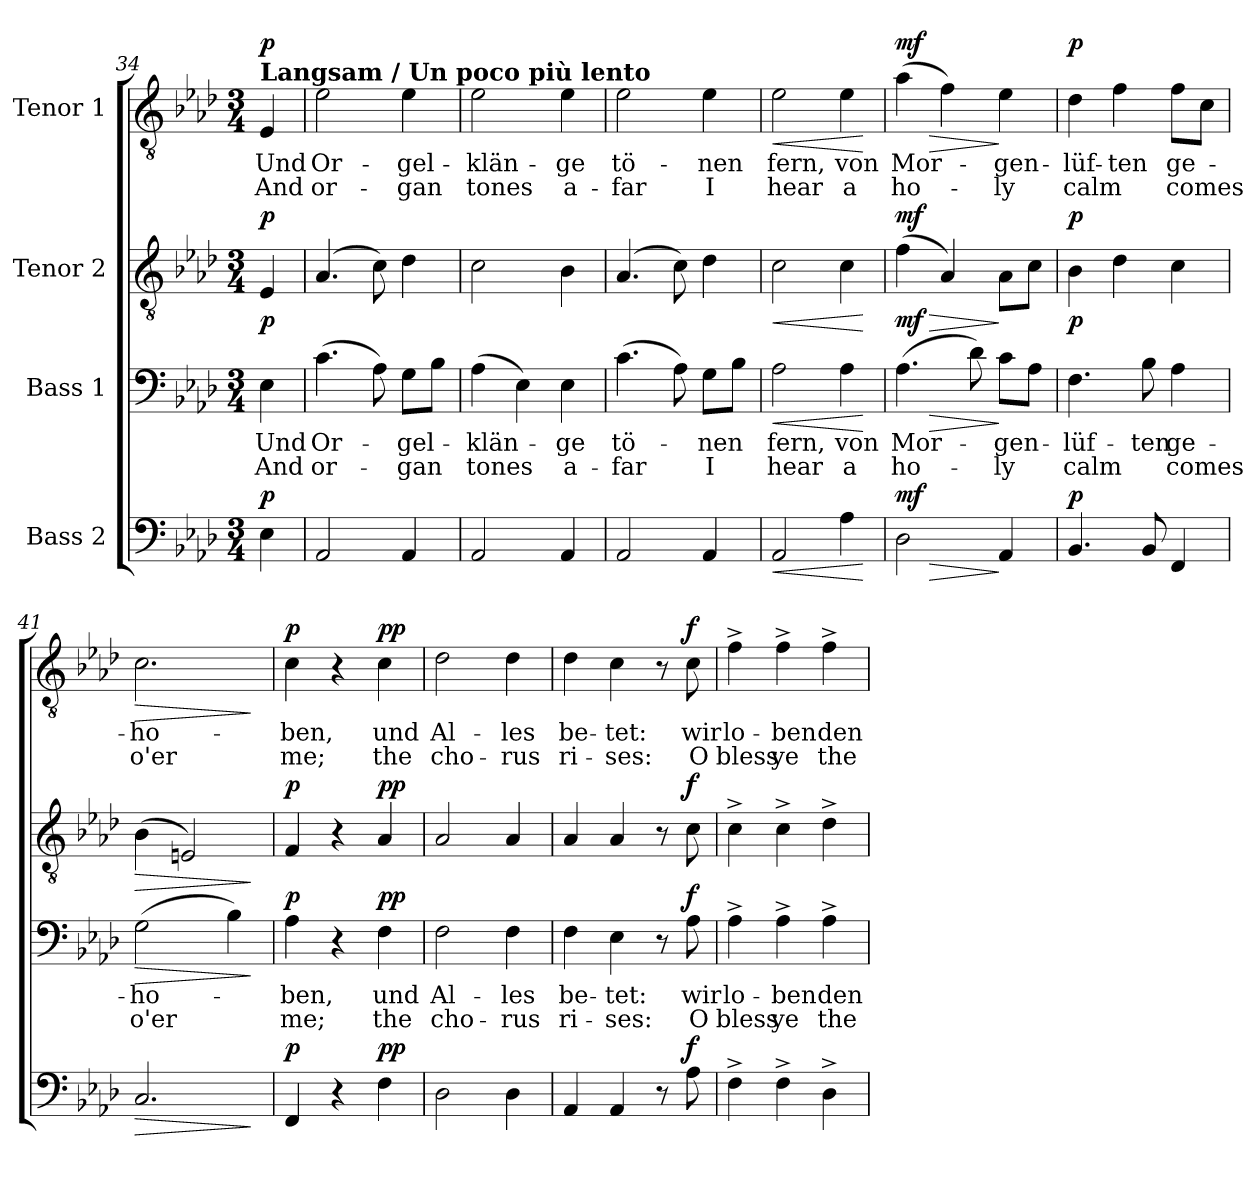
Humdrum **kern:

**kern	**dynam	**kern	**text	**text	**dynam	**kern	**dynam	**kern	**text	**text	**dynam
*part4	*part4	*part3	*part3	*part3	*part3	*part2	*part2	*part1	*part1	*part1	*part1
*staff4	*staff4	*staff3	*staff3	*staff3	*staff3	*staff2	*staff2	*staff1	*staff1	*staff1	*staff1
*I"Bass 2	*	*I"Bass 1	*	*	*	*I"Tenor 2	*	*I"Tenor 1	*	*	*
!!LO:PB:g=z
*clefF4	*	*clefF4	*	*	*	*clefGv2	*	*clefGv2	*	*	*
*k[b-e-a-d-]	*	*k[b-e-a-d-]	*	*	*	*k[b-e-a-d-]	*	*k[b-e-a-d-]	*	*	*
*M3/4	*	*M3/4	*	*	*	*M3/4	*	*M3/4	*	*	*
=34X2	=34X2	=34X2	=34X2	=34X2	=34X2	=34X2	=34X2	=34X2	=34X2	=34X2	=34X2
!	!	!	!	!	!	!	!	!LO:TX:a:B:t=Langsam / Un poco più lento	!	!	!
!	!LO:DY:a	!	!	!	!LO:DY:a	!	!LO:DY:a	!	!	!	!LO:DY:a
4E-\	p	4E-\	Und	And	p	4E-/	p	4E-/	Und	And	p
=35	=35	=35	=35	=35	=35	=35	=35	=35	=35	=35	=35
2AA-/	.	(4.c\	Or-	or-	.	(4.A-/	.	2e-\	Or-	or-	.
.	.	8A-\)	.	.	.	8c\)	.	.	.	.	.
4AA-/	.	8G\L	-gel-	-gan	.	4d-\	.	4e-\	-gel-	-gan	.
.	.	8B-\J	.	.	.	.	.	.	.	.	.
=36	=36	=36	=36	=36	=36	=36	=36	=36	=36	=36	=36
2AA-/	.	(4A-\	-klän-	tones	.	2c\	.	2e-\	-klän-	tones	.
.	.	4E-\)	.	.	.	.	.	.	.	.	.
4AA-/	.	4E-\	-ge	a-	.	4B-\	.	4e-\	-ge	a-	.
=37	=37	=37	=37	=37	=37	=37	=37	=37	=37	=37	=37
2AA-/	.	(4.c\	tö-	-far	.	(4.A-/	.	2e-\	tö-	-far	.
.	.	8A-\)	.	.	.	8c\)	.	.	.	.	.
4AA-/	.	8G\L	-nen	I	.	4d-\	.	4e-\	-nen	I	.
.	.	8B-\J	.	.	.	.	.	.	.	.	.
=38	=38	=38	=38	=38	=38	=38	=38	=38	=38	=38	=38
!	!LO:HP:b	!	!	!	!LO:HP:b	!	!LO:HP:b	!	!	!	!LO:HP:b
2AA-/	<	2A-\	fern,	hear	<	2c\	<	2e-\	fern,	hear	<
4A-\	.	4A-\	von	a	.	4c\	.	4e-\	von	a	.
.	[	.	.	.	[	.	[	.	.	.	[
=39	=39	=39	=39	=39	=39	=39	=39	=39	=39	=39	=39
!	!LO:HP:b	!	!	!	!LO:HP:b	!	!LO:HP:b	!	!	!	!LO:HP:b
!	!LO:DY:n=1:a	!	!	!	!LO:DY:n=1:a	!	!LO:DY:n=1:a	!	!	!	!LO:DY:n=1:a
2D-\	> mf	(4.A-\	Mor-	ho-	> mf	(4f\	> mf	(4a-\	Mor-	ho-	> mf
.	.	.	.	.	.	4A-/)	.	4f\)	.	.	.
.	.	8d-\)	.	.	.	.	.	.	.	.	.
4AA-/	]	8c\L	-gen-	-ly	]	8A-\L	]	4e-\	-gen-	-ly	]
.	.	8A-\J	.	.	.	8c\J	.	.	.	.	.
=40	=40	=40	=40	=40	=40	=40	=40	=40	=40	=40	=40
!	!LO:DY:a	!	!	!	!LO:DY:a	!	!LO:DY:a	!	!	!	!LO:DY:a
4.BB-/	p	4.F\	-lüf-	calm	p	4B-\	p	4d-\	-lüf-	calm	p
.	.	.	.	.	.	4d-\	.	4f\	-ten	.	.
8BB-/	.	8B-\	-ten	.	.	.	.	.	.	.	.
4FF/	.	4A-\	ge-	comes	.	4c\	.	8f\L	ge-	comes	.
.	.	.	.	.	.	.	.	8c\J	.	.	.
=41	=41	=41	=41	=41	=41	=41	=41	=41	=41	=41	=41
!	!LO:HP:b	!	!	!	!LO:HP:b	!	!LO:HP:b	!	!	!	!LO:HP:b
2.C/	>	(2G\	-ho-	o'er	>	(4B-\	>	2.c\	-ho-	o'er	>
.	.	.	.	.	.	2En/)	.	.	.	.	.
.	.	4B-\)	.	.	.	.	.	.	.	.	.
.	]	.	.	.	]	.	]	.	.	.	]
!!LO:LB:g=z
=42	=42	=42	=42	=42	=42	=42	=42	=42	=42	=42	=42
!	!LO:DY:a	!	!	!	!LO:DY:a	!	!LO:DY:a	!	!	!	!LO:DY:a
4FF/	p	4A-\	-ben,	me;	p	4F/	p	4c\	-ben,	me;	p
4r	.	4r	.	.	.	4r	.	4r	.	.	.
!	!LO:DY:a	!	!	!	!LO:DY:a	!	!LO:DY:a	!	!	!	!LO:DY:a
4F\	pp	4F\	und	the	pp	4A-/	pp	4c\	und	the	pp
=43	=43	=43	=43	=43	=43	=43	=43	=43	=43	=43	=43
2D-\	.	2F\	Al-	cho-	.	2A-/	.	2d-\	Al-	cho-	.
4D-\	.	4F\	-les	-rus	.	4A-/	.	4d-\	-les	-rus	.
=44	=44	=44	=44	=44	=44	=44	=44	=44	=44	=44	=44
4AA-/	.	4F\	be-	ri-	.	4A-/	.	4d-\	be-	ri-	.
4AA-/	.	4E-\	-tet:	-ses:	.	4A-/	.	4c\	-tet:	-ses:	.
8r	.	8r	.	.	.	8r	.	8r	.	.	.
!	!LO:DY:a	!	!	!	!LO:DY:a	!	!LO:DY:a	!	!	!	!LO:DY:a
8A-\	f	8A-\	wir	O	f	8c\	f	8c\	wir	O	f
=45	=45	=45	=45	=45	=45	=45	=45	=45	=45	=45	=45
4F^\	.	4A-^\	lo-	bless	.	4c^\	.	4f^\	lo-	bless	.
4F^\	.	4A-^\	-ben	ye	.	4c^\	.	4f^\	-ben	ye	.
4D-^\	.	4A-^\	den	the	.	4d-^\	.	4f^\	den	the	.
=	=	=	=	=	=	=	=	=	=	=	=
*-	*-	*-	*-	*-	*-	*-	*-	*-	*-	*-	*-
